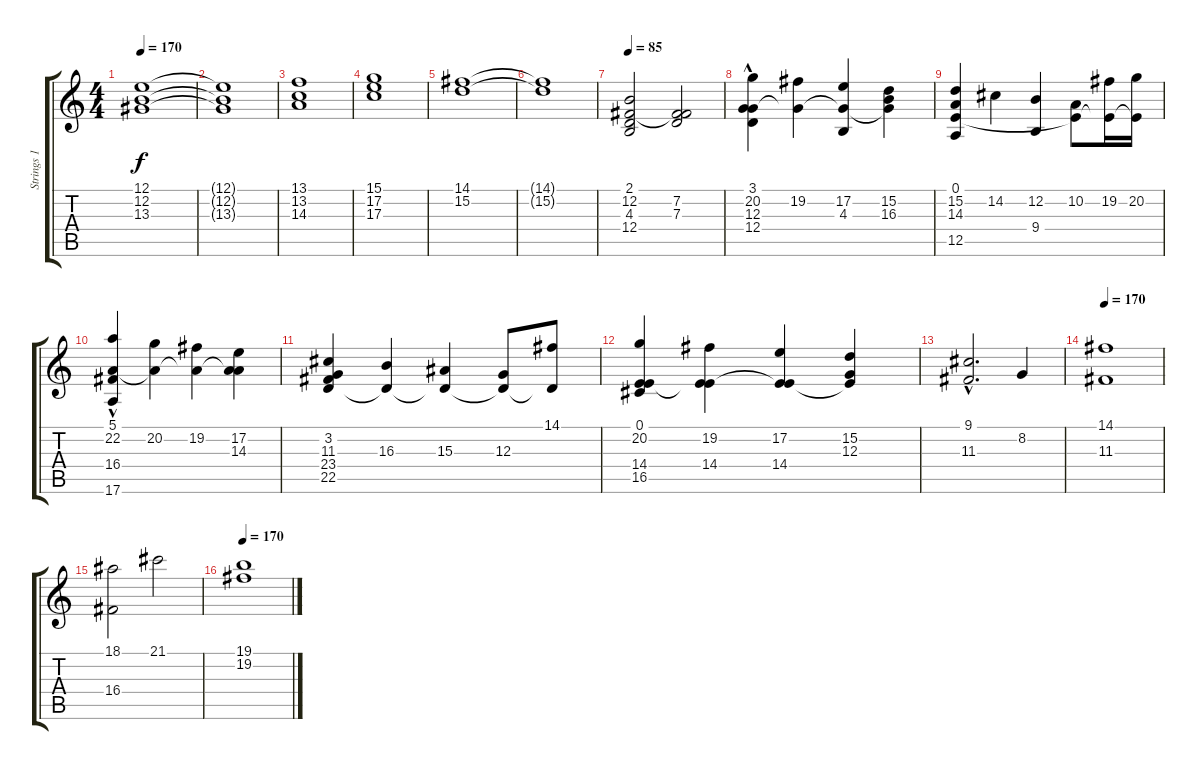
\track ("Strings 1" "Strings 1") {instrument stringensemble1}
\staff {score tabs}
\tuning (E4 B3 G3 D3 A2 E2) {hide}
\ts (4 4)
\tempo 170
\clef g2
\ks c
(12.1 12.2 13.3).1{dy f} |
(12.1{t} 12.2{t} 13.3{t}).1 |
(13.1 13.2 14.3).1 |
(15.1 17.2 17.3).1 |
(14.1 15.2).1 |
(14.1{t} 15.2{t}).1 |
\tempo 85
(2.1 12.2 4.3 12.4).2 (2.1{t} 7.2 7.3).2 |
(3.1 20.2 12.3{hac} 12.4).4 (3.1{t} 19.2).4 (3.1{t} 17.2 4.3).4 (3.1{t} 15.2 16.3).4 |
(0.1 15.2 14.3 12.5).4 14.2.4 (12.2 9.4).4 (0.1{t} 10.2).8 (0.1{t} 19.2).16 (0.1{t} 20.2).16 |
(5.1 22.2 16.4{hac} 17.6).4 (5.1{t} 20.2).4 (5.1{t} 19.2).4 (5.1{t} 17.2 14.3).4 |
(3.2 11.3 23.4 22.5).4 (3.2{t} 16.3).4 (3.2{t} 15.3).4 (3.2{t} 12.3).8 (14.1 3.2{t}).8 |
(0.1 20.2 14.4 16.5).4 (0.1{t} 19.2 14.4).4 (0.1{t} 17.2 14.4).4 (0.1{t} 15.2 12.3).4 |
(9.1 11.3{hac}).2{d} 8.2.4 |
\tempo 170
(14.1 11.3).1 |
(18.1 16.4).2 21.1.2 |
\tempo 170
(19.1 19.2).1
